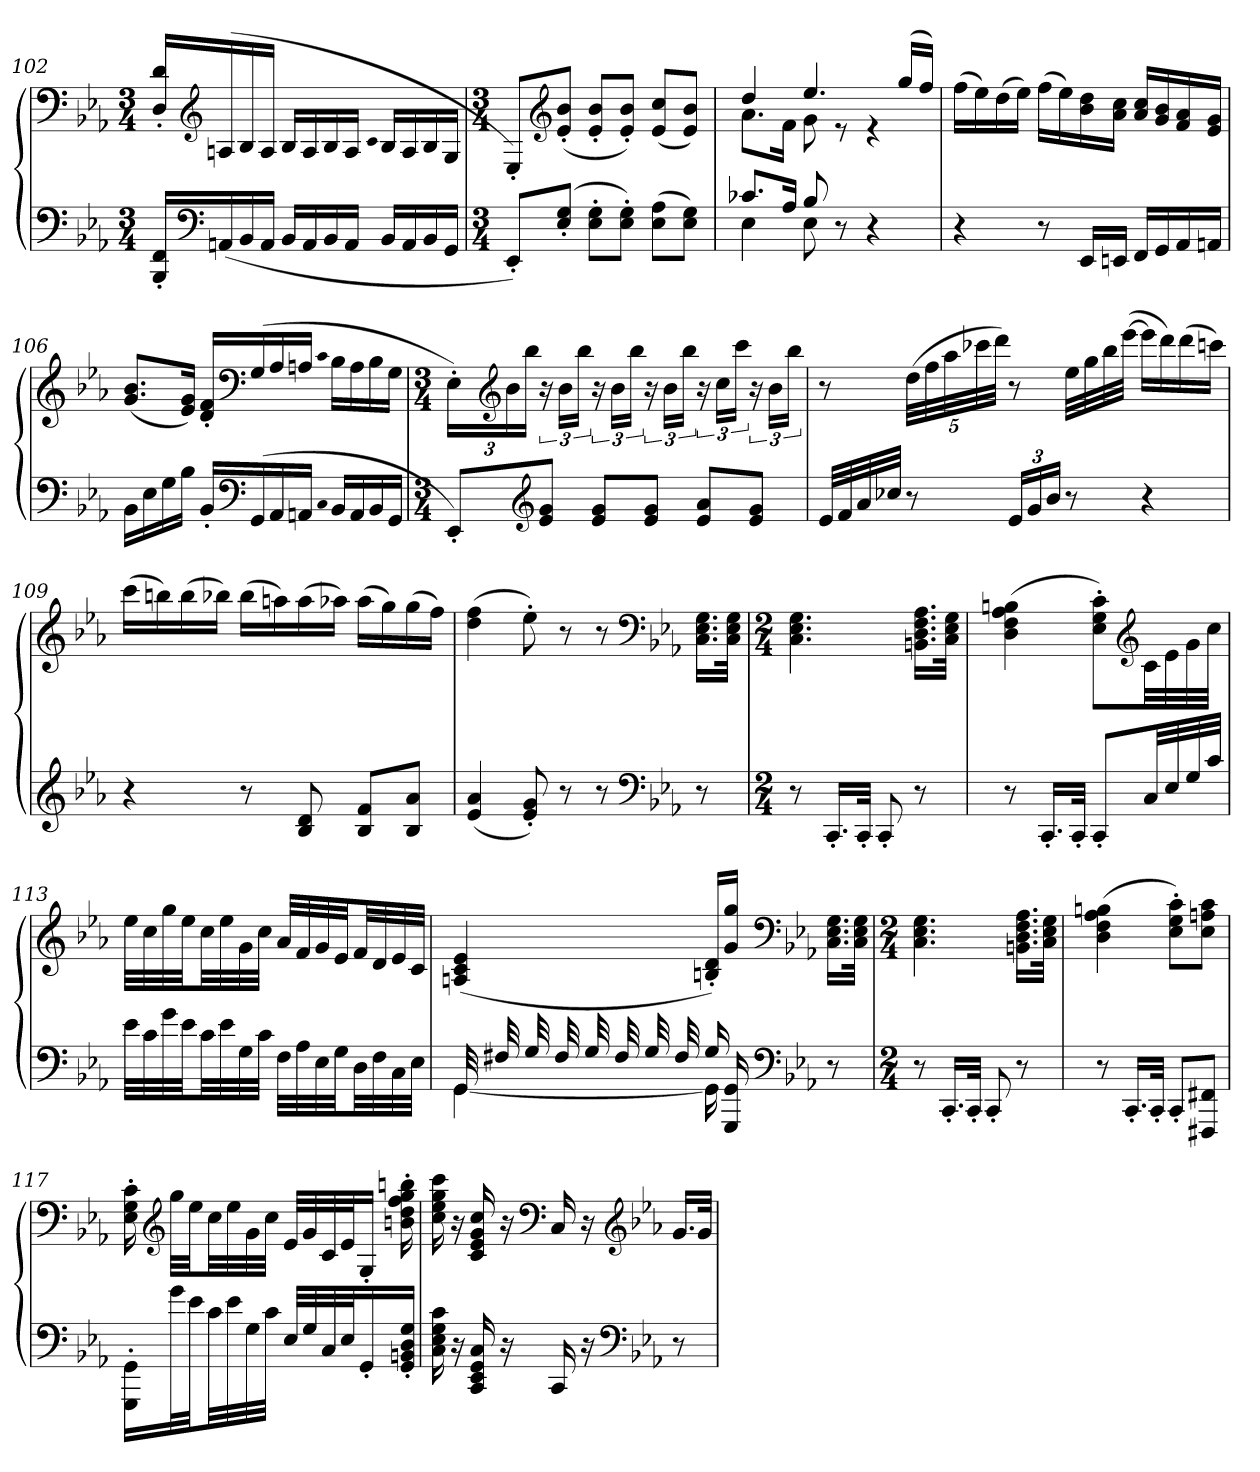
**kern	**kern
*part1	*part1
*staff2	*staff1
*clefF4	*clefF4
*k[b-e-a-]	*k[b-e-a-]
*E-:	*E-:
*M3/4	*M3/4
=102	=102
16BBB-' 16FF'LL	16D' 16d'LL
*clefF4	*clefG2
*k[b-e-a-]	*k[b-e-a-]
*E-:	*E-:
(16AAn	(16An
16BB-	16B-
16AAJJ	16AJJ
16BB-LL	16B-LL
16AA	16A
16BB-	16B-
16AAJJ	16AJJ
.	qc
16BB-LL	16B-LL
16AA	16A
16BB-	16B-
16GGJJ	16GJJ
=103	=103
*M3/4	*M3/4
8EE-'L)	8E-'L)
*	*clefG2
(8E-' 8G'J	(8e-' 8b-'J
8E-' 8G'L	8e-' 8b-'L
8E-' 8G'J)	8e-' 8b-'J)
(8E- 8A-L	(8e- 8ccL
8E- 8GJ)	8e- 8b-J)
=104	=104
*^	*^
8.c-XL	4E-	4dd	8.a-L
16A-Jk	.	.	16fJk
8B-	8E-	4.ee-	8g
8r	4.ryy	.	8r
4r	.	.	4r
.	.	(16ggLL	.
.	.	16ffJJ)	.
*v	*v	*	*
*	*v	*v
=105	=105
4r	(16ffLL
.	16ee-)
.	(16dd
.	16ee-JJ)
8r	(16ffLL
.	16ee-)
16EE-LL	16b- 16dd
16EEnJJ	16a- 16ccJJ
16FFLL	16a- 16ccLL
16GG	16g 16b-
16AA-	16f 16a-
16AAnJJ	16e- 16gJJ
=106	=106
16BB-LL	(8.g 8.b-L
16E-	.
16G	.
16B-JJ	16e- 16gJk)
16BB-'LL	16d' 16f'LL
*clefF4	*clefF4
*k[b-e-a-]	*k[b-e-a-]
*E-:	*E-:
(16GG	(16G
16AA-	16A-
16AAnJJ	16AnJJ
qC	qc
16BB-LL	16B-LL
16AA	16A
16BB-	16B-
16GGJJ	16GJJ
=107	=107
*M3/4	*M3/4
8EE-'L)	24E-'LL)
*	*clefG2
.	24b-
.	24bb-JJ
*clefG2	*
8e- 8gJ	24r
.	24b-LL
.	24bb-JJ
8e- 8gL	24r
.	24b-LL
.	24bb-JJ
8e- 8gJ	24r
.	24b-LL
.	24bb-JJ
8e- 8a-L	24r
.	24ccLL
.	24cccJJ
8e- 8gJ	24r
.	24b-LL
.	24bb-JJ
=108	=108
32e-LLL	8r
32f	.
32a-	.
32cc-XJJJ	.
8r	(40ddLLL
.	40ff
.	40aa-
.	40ccc-X
.	40dddJJJ)
24e-LL	8r
24g	.
24b-JJ	.
8r	32ee-LLL
.	32gg
.	32bb-
.	([32eee-JJJ
4r	16eee-LL]
.	16ddd)
.	(16ddd
.	16cccnJJ)
=109	=109
4r	(16cccLL
.	16bbn)
.	(16bb
.	16bb-XJJ)
8r	(16bb-LL
.	16aan)
8B- 8d	(16aa
.	16aa-XJJ)
8B- 8fL	(16aa-LL
.	16gg)
8B- 8a-J	(16gg
.	16ffJJ)
=110	=110
(4e- 4a-	(4dd 4ff
8e-' 8g')	8ee-')
8r	8r
8r	8r
*clefF4	*clefF4
*k[b-e-a-]	*k[b-e-a-]
*c:	*c:
8r	16.C 16.E- 16.GLL
.	32C 32E- 32GJJk
=111	=111
*M2/4	*M2/4
8r	4.C 4.E- 4.G
16.CC'LL	.
32CC'JJk	.
8CC'	.
8r	16.BBn 16.D 16.F 16.A-LL
.	32C 32E- 32GJJk
=112	=112
8r	(4D 4F 4A- 4Bn
16.CC'LL	.
32CC'JJk	.
8CC'L	8E-' 8G' 8c'L)
*	*clefG2
32CLL	32cLL
32E-	32e-
32G	32g
32cJJJ	32ccJJJ
=113	=113
32e-LLL	32ee-LLL
32c	32cc
32g	32gg
32e-JJ	32ee-JJ
32cLL	32ccLL
32e-	32ee-
32G	32g
32cJJJ	32ccJJJ
32FLLL	32a-LLL
32A-	32f
32E-	32g
32GJJ	32e-JJ
32DLL	32fLL
32F	32d
32C	32e-
32E-JJJ	32cJJJ
=114	=114
*^	*
32GG	[4GG	(4An 4c 4e-
32F#X	.	.
32G	.	.
32F#	.	.
32G	.	.
32F#	.	.
32G	.	.
32F#	.	.
16G	16GG]	16Bn' 16d'LL)
16GGG 16GG	8.ryy	16g 16ggJJ
*clefF4	*	*clefF4
*k[b-e-a-]	*	*k[b-e-a-]
*c:	*	*c:
8r	.	16.C 16.E- 16.GLL
.	.	32C 32E- 32GJJk
*v	*v	*
=115	=115
*M2/4	*M2/4
8r	4.C 4.E- 4.G
16.CC'LL	.
32CC'JJk	.
8CC'	.
8r	16.BBn 16.D 16.F 16.A-LL
.	32C 32E- 32GJJk
=116	=116
8r	(4D 4F 4A- 4Bn
16.CC'LL	.
32CC'JJk	.
8CC'L	8E-' 8G' 8c'L)
8FFF#X 8FF#XJ	8E- 8An 8cJ
=117	=117
16GGG' 16GG'LL	16E-' 16G' 16c'
*	*clefG2
32gL	32ggLLL
32e-JJ	32ee-JJ
32cLL	32ccLL
32e-	32ee-
32G	32g
32cJJJ	32ccJJJ
32E-LLL	32e-LLL
32G	32g
32C	32c
32E-J	32e-J
16GG'	16G'JJ
16GG' 16BBn' 16D' 16G'JJ	16bn' 16dd' 16ff' 16gg' 16bbn'
=118	=118
16C 16E- 16G 16c	16cc 16ee- 16gg 16ccc
16r	16r
16CC 16EE- 16GG 16C	16c 16e- 16g 16cc
16r	16r
*	*clefF4
16CC	16C
16r	16r
*clefF4	*clefG2
*k[b-e-a-]	*k[b-e-a-]
*c:	*c:
8r	16.gLL
.	32gJJk
=	=
*-	*-
